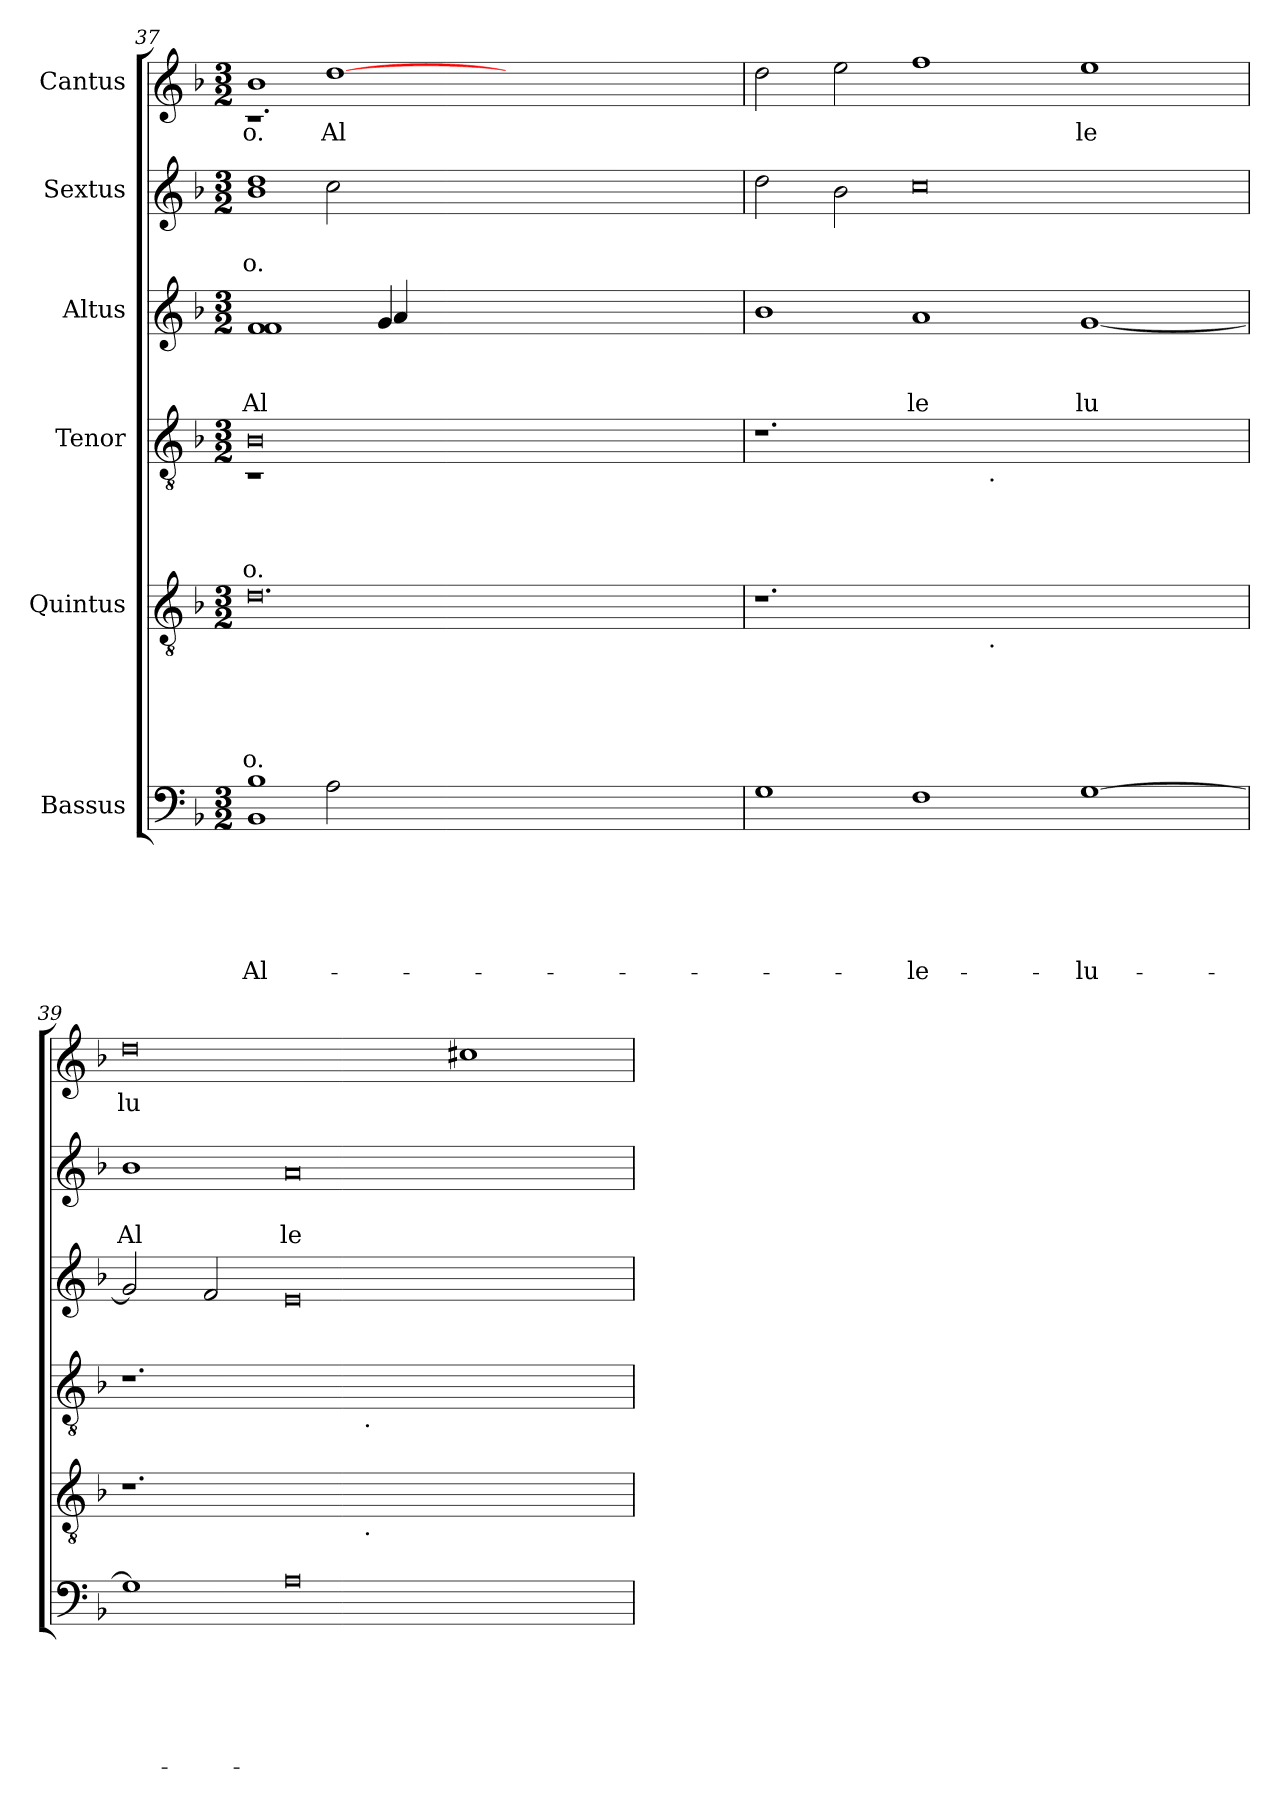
**kern	**text	**text	**text	**text	**text	**text	**kern	**text	**text	**text	**text	**text	**kern	**text	**text	**text	**text	**kern	**text	**text	**text	**kern	**text	**text	**kern	**text
*part6	*part6	*part6	*part6	*part6	*part6	*part6	*part5	*part5	*part5	*part5	*part5	*part5	*part4	*part4	*part4	*part4	*part4	*part3	*part3	*part3	*part3	*part2	*part2	*part2	*part1	*part1
*staff6	*staff6	*staff6	*staff6	*staff6	*staff6	*staff6	*staff5	*staff5	*staff5	*staff5	*staff5	*staff5	*staff4	*staff4	*staff4	*staff4	*staff4	*staff3	*staff3	*staff3	*staff3	*staff2	*staff2	*staff2	*staff1	*staff1
*I"Bassus	*	*	*	*	*	*	*I"Quintus	*	*	*	*	*	*I"Tenor	*	*	*	*	*I"Altus	*	*	*	*I"Sextus	*	*	*I"Cantus	*
!!LO:LB:g=z
*clefF4	*	*	*	*	*	*	*clefGv2	*	*	*	*	*	*clefGv2	*	*	*	*	*clefG2	*	*	*	*clefG2	*	*	*clefG2	*
*k[b-]	*	*	*	*	*	*	*k[b-]	*	*	*	*	*	*k[b-]	*	*	*	*	*k[b-]	*	*	*	*k[b-]	*	*	*k[b-]	*
*F:	*	*	*	*	*	*	*F:	*	*	*	*	*	*F:	*	*	*	*	*F:	*	*	*	*F:	*	*	*F:	*
*M3/2	*	*	*	*	*	*	*M3/2	*	*	*	*	*	*M3/2	*	*	*	*	*M3/2	*	*	*	*M3/2	*	*	*M3/2	*
=37	=37	=37	=37	=37	=37	=37	=37	=37	=37	=37	=37	=37	=37	=37	=37	=37	=37	=37	=37	=37	=37	=37	=37	=37	=37	=37
*	*	*	*	*	*	*	*	*	*	*	*	*	*^	*	*	*	*	*	*	*	*	*	*	*	*^	*
!	!	!	!	!	!	!LO:LY:b	!	!	!	!	!	!LO:LY:b	!	!LO:N:vis=1	!	!	!	!LO:LY:b	!	!	!	!LO:LY:b	!	!	!LO:LY:b	!	!LO:N:vis=1	!LO:LY:b
*^	*	*	*	*	*	*	*	*	*	*	*	*	*	*	*	*	*	*	*^	*	*	*	*^	*	*	*	*^	*
*	*	*	*	*	*	*	*	*	*	*	*	*	*	*	*	*	*	*	*	*	*^	*	*	*	*	*	*	*	*	*	*	*
1BB- 1B-	2ryy	.	.	.	.	.	Al-	0.d	.	.	.	.	-o.	0B-	1.rC	.	.	.	-o.	1f 1f	2.ryy	2.ryy	.	.	Al	1b- 1dd	2ryy	.	o.	1b-	1.rc	2ryy	o.
!	!	!	!	!	!	!	!	!	!	!	!	!	!	!	!	!	!	!	!	!	!	!	!	!	!	!	!	!	!	!	!	!	!LO:LY:b
.	2A\	.	.	.	.	.	.	.	.	.	.	.	.	.	.	.	.	.	.	.	.	.	.	.	.	.	2cc\	.	.	.	.	[>1dd	Al
.	.	.	.	.	.	.	.	.	.	.	.	.	.	.	.	.	.	.	.	.	4g/	4a/	.	.	.	.	.	.	.	.	.	.	.
0ryy	0ryy	.	.	.	.	.	.	.	.	.	.	.	.	.	.	.	.	.	.	0ryy	0ryy	0ryy	.	.	.	0ryy	0ryy	.	.	1.ryy	.	.	.
.	.	.	.	.	.	.	.	.	.	.	.	.	.	.	1ryy	.	.	.	.	.	.	.	.	.	.	.	.	.	.	.	1.ryy	1.ryy	.
.	.	.	.	.	.	.	.	.	.	.	.	.	.	1ryy	.	.	.	.	.	.	.	.	.	.	.	.	.	.	.	.	.	.	.
.	.	.	.	.	.	.	.	.	.	.	.	.	.	.	2ryy	.	.	.	.	.	.	.	.	.	.	.	.	.	.	2ryy	.	.	.
*	*	*	*	*	*	*	*	*	*	*	*	*	*	*	*	*	*	*	*	*v	*v	*v	*	*	*	*	*	*	*	*v	*v	*v	*
*v	*v	*	*	*	*	*	*	*	*	*	*	*	*	*	*	*	*	*	*	*	*	*	*	*v	*v	*	*	*	*
=38	=38	=38	=38	=38	=38	=38	=38	=38	=38	=38	=38	=38	=38	=38	=38	=38	=38	=38	=38	=38	=38	=38	=38	=38	=38	=38	=38
*	*	*	*	*	*	*	*^	*	*	*	*	*	*	*	*	*	*	*	*	*	*	*	*	*	*	*	*
1G	.	.	.	.	.	.	1.r	1ryy	.	.	.	.	.	1.r	1ryy	.	.	.	.	1b-	.	.	.	2dd\	.	.	2dd\	.
.	.	.	.	.	.	.	.	.	.	.	.	.	.	.	.	.	.	.	.	.	.	.	.	2b-\	.	.	2ee\	.
!	!	!	!	!	!	!LO:LY:b	!	!	!	!	!	!	!	!	!	!	!	!	!	!	!	!	!LO:LY:b	!	!	!	!	!
1F	.	.	.	.	.	-le-	.	4...ryy	.	.	.	.	.	.	4...ryy	.	.	.	.	1a	.	.	le	0cc	.	.	1ff	.
!	!	!	!	!	!	!	!	!	!	!	!	!	!	!	!LO:TX:b:t=.	!	!	!	!	!	!	!	!	!	!	!	!	!
!	!	!	!	!	!	!	!	!LO:TX:b:t=.	!	!	!	!	!	!	!	!	!	!	!	!	!	!	!	!	!	!	!	!
.	.	.	.	.	.	.	.	1ryy	.	.	.	.	.	.	1ryy	.	.	.	.	.	.	.	.	.	.	.	.	.
.	.	.	.	.	.	.	1.ryy	.	.	.	.	.	.	1.ryy	.	.	.	.	.	.	.	.	.	.	.	.	.	.
!	!	!	!	!	!	!LO:LY:b	!	!	!	!	!	!	!	!	!	!	!	!	!	!	!	!	!LO:LY:b	!	!	!	!	!LO:LY:b
[>1G	.	.	.	.	.	-lu-	.	.	.	.	.	.	.	.	.	.	.	.	.	[<1g	.	.	lu	.	.	.	1ee	le
.	.	.	.	.	.	.	.	2ryy	.	.	.	.	.	.	2ryy	.	.	.	.	.	.	.	.	.	.	.	.	.
.	.	.	.	.	.	.	.	32ryy	.	.	.	.	.	.	32ryy	.	.	.	.	.	.	.	.	.	.	.	.	.
=39	=39	=39	=39	=39	=39	=39	=39	=39	=39	=39	=39	=39	=39	=39	=39	=39	=39	=39	=39	=39	=39	=39	=39	=39	=39	=39	=39	=39
!	!	!	!	!	!	!	!	!	!	!	!	!	!	!	!	!	!	!	!	!	!	!	!	!	!	!LO:LY:b	!	!LO:LY:b
1G]	.	.	.	.	.	.	1.r	1ryy	.	.	.	.	.	1.r	1ryy	.	.	.	.	2g/]	.	.	.	1b-	.	Al	0dd	lu
.	.	.	.	.	.	.	.	.	.	.	.	.	.	.	.	.	.	.	.	2f/	.	.	.	.	.	.	.	.
!	!	!	!	!	!	!	!	!	!	!	!	!	!	!	!	!	!	!	!	!	!	!	!	!	!	!LO:LY:b	!	!
0A	.	.	.	.	.	.	.	4...ryy	.	.	.	.	.	.	4...ryy	.	.	.	.	0e	.	.	.	0a	.	le	.	.
!	!	!	!	!	!	!	!	!	!	!	!	!	!	!	!LO:TX:b:t=.	!	!	!	!	!	!	!	!	!	!	!	!	!
!	!	!	!	!	!	!	!	!LO:TX:b:t=.	!	!	!	!	!	!	!	!	!	!	!	!	!	!	!	!	!	!	!	!
.	.	.	.	.	.	.	.	1ryy	.	.	.	.	.	.	1ryy	.	.	.	.	.	.	.	.	.	.	.	.	.
.	.	.	.	.	.	.	1.ryy	.	.	.	.	.	.	1.ryy	.	.	.	.	.	.	.	.	.	.	.	.	.	.
.	.	.	.	.	.	.	.	.	.	.	.	.	.	.	.	.	.	.	.	.	.	.	.	.	.	.	1cc#	.
.	.	.	.	.	.	.	.	2ryy	.	.	.	.	.	.	2ryy	.	.	.	.	.	.	.	.	.	.	.	.	.
.	.	.	.	.	.	.	.	32ryy	.	.	.	.	.	.	32ryy	.	.	.	.	.	.	.	.	.	.	.	.	.
*	*	*	*	*	*	*	*v	*v	*	*	*	*	*	*	*	*	*	*	*	*	*	*	*	*	*	*	*	*
*	*	*	*	*	*	*	*	*	*	*	*	*	*v	*v	*	*	*	*	*	*	*	*	*	*	*	*	*
=	=	=	=	=	=	=	=	=	=	=	=	=	=	=	=	=	=	=	=	=	=	=	=	=	=	=
*-	*-	*-	*-	*-	*-	*-	*-	*-	*-	*-	*-	*-	*-	*-	*-	*-	*-	*-	*-	*-	*-	*-	*-	*-	*-	*-
